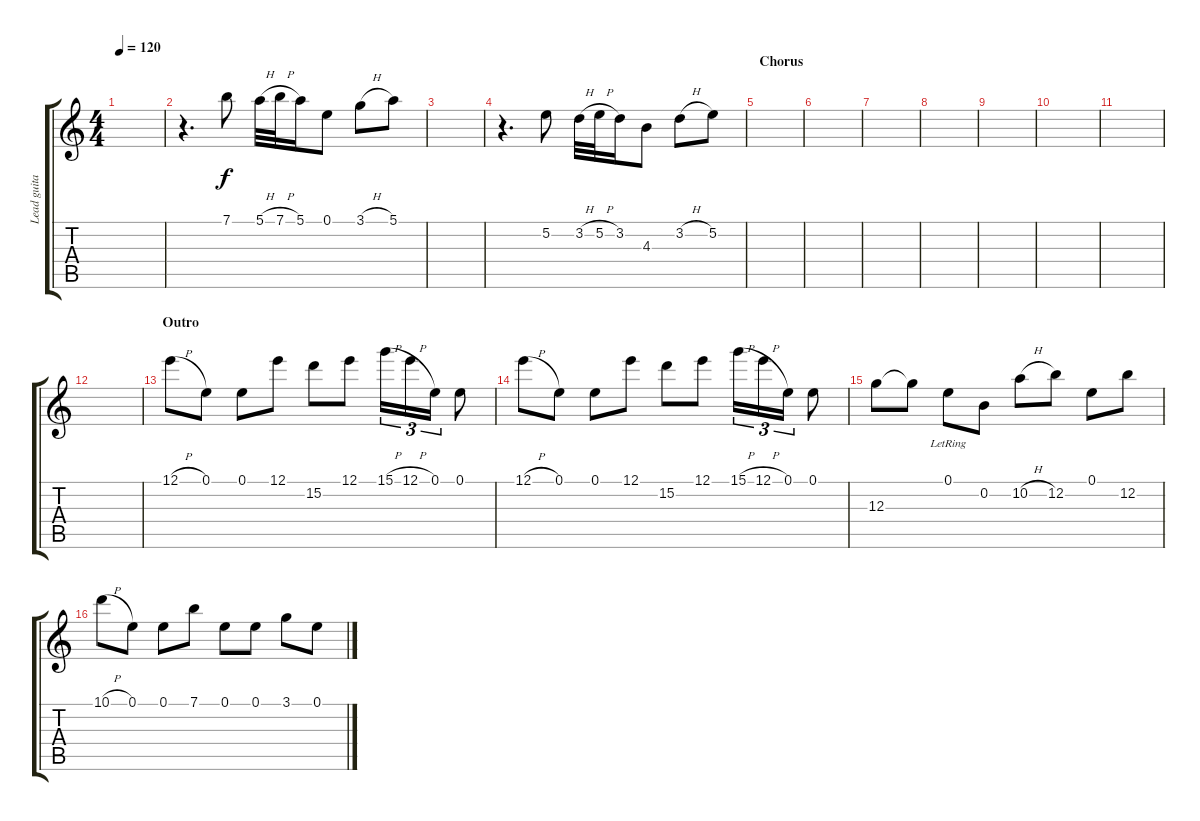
\track ("Lead guitar" "Lead guita") {instrument distortionguitar}
\staff {score tabs}
\tuning (E4 B3 G3 D3 A2 E2) {hide}
\ts (4 4)
\tempo 120
\clef g2
\ks c
|
r.4{d} 7.1.8 5.1{h}.32 7.1{h}.32 5.1.16 0.1.8 3.1{h}.8 5.1.8 |
|
r.4{d} 5.2.8 3.2{h}.32 5.2{h}.32 3.2.16 4.3.8 3.2{h}.8 5.2.8 |
\section ("" "Chorus")
|
|
|
|
|
|
|
|
\section ("" "Outro")
12.1{h}.8 0.1.8 0.1.8 12.1.8 15.2.8 12.1.8 15.1{h}.16{tu (3 2)} 12.1{h}.16{tu (3 2)} 0.1.16{tu (3 2)} 0.1.8 |
12.1{h}.8 0.1.8 0.1.8 12.1.8 15.2.8 12.1.8 15.1{h}.16{tu (3 2)} 12.1{h}.16{tu (3 2)} 0.1.16{tu (3 2)} 0.1.8 |
12.3.8 12.3{t}.8 0.1{lr}.8 0.2.8 10.2{h}.8 12.2.8 0.1.8 12.2.8 |
10.1{h}.8 0.1.8 0.1.8 7.1.8 0.1.8 0.1.8 3.1.8 0.1.8
